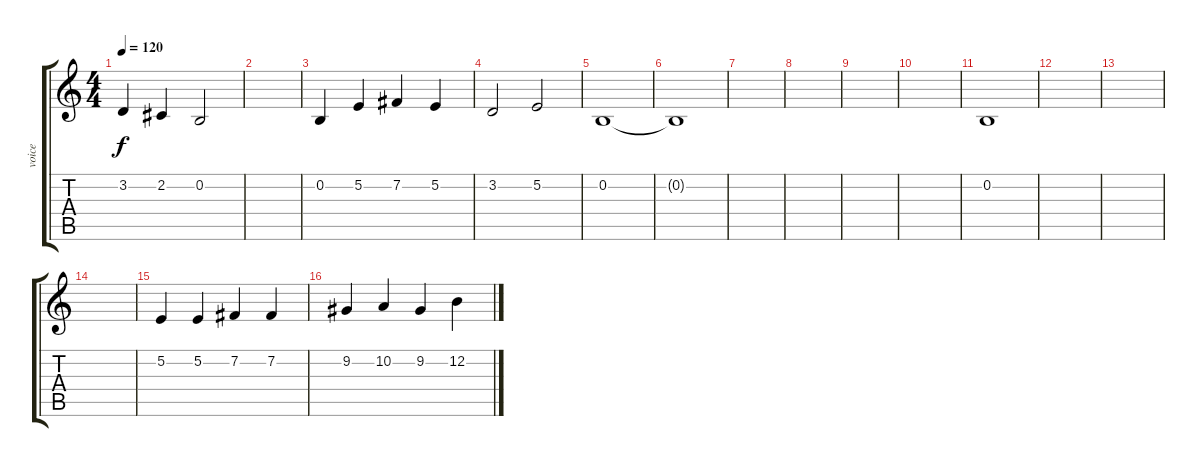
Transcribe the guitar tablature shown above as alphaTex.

\track ("voice" "voice") {instrument fx7echoes}
\staff {score tabs}
\tuning (E4 B3 G3 D3 A2 E2) {hide}
\ts (4 4)
\tempo 120
\clef g2
\ks c
3.2.4{dy f} 2.2.4 0.2.2 |
|
0.2.4 5.2.4 7.2.4 5.2.4 |
3.2.2 5.2.2 |
0.2.1 |
0.2{t}.1 |
|
|
|
|
0.2.1 |
|
|
|
5.2.4 5.2.4 7.2.4 7.2.4 |
9.2.4 10.2.4 9.2.4 12.2.4
